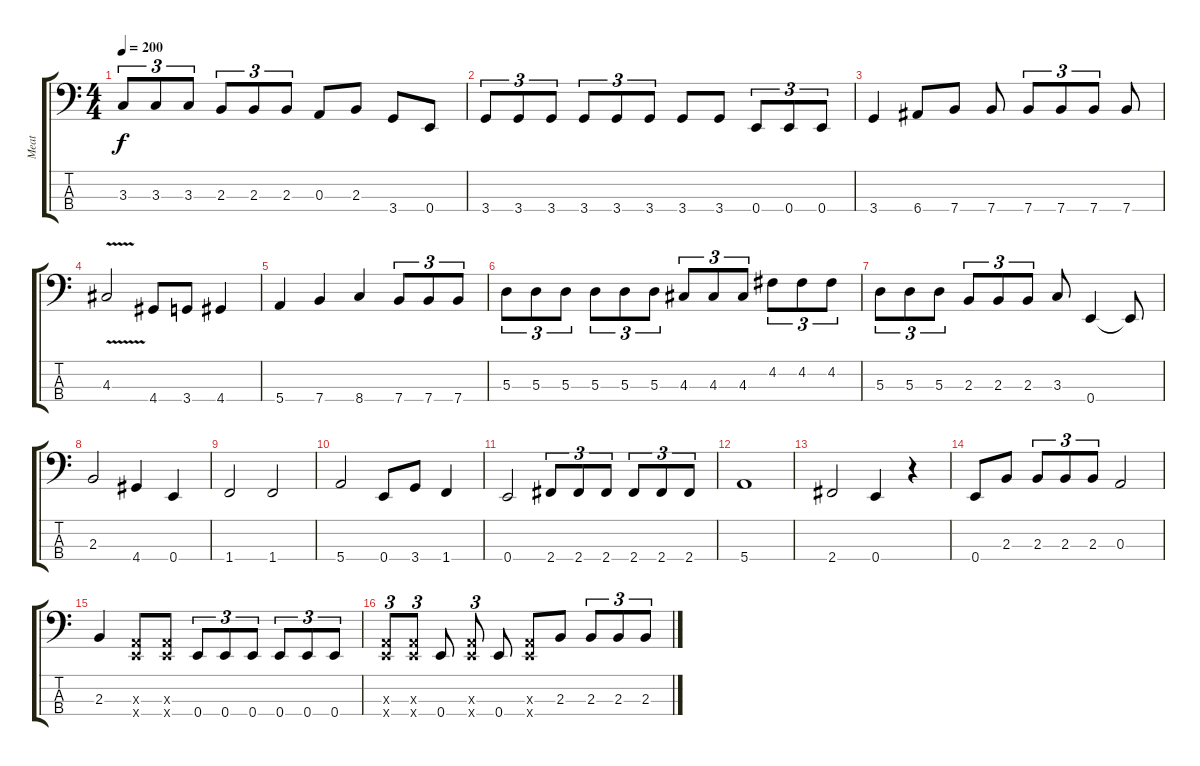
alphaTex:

\track ("Meat" "Meat") {instrument electricbasspick}
\staff {score tabs}
\tuning (G2 D2 A1 E1) {hide}
\ts (4 4)
\tempo 200
\clef f4
\ks c
3.3.8{tu (3 2) dy f} 3.3.8{tu (3 2)} 3.3.8{tu (3 2)} 2.3.8{tu (3 2)} 2.3.8{tu (3 2)} 2.3.8{tu (3 2)} 0.3.8 2.3.8 3.4.8 0.4.8 |
3.4.8{tu (3 2)} 3.4.8{tu (3 2)} 3.4.8{tu (3 2)} 3.4.8{tu (3 2)} 3.4.8{tu (3 2)} 3.4.8{tu (3 2)} 3.4.8 3.4.8 0.4.8{tu (3 2)} 0.4.8{tu (3 2)} 0.4.8{tu (3 2)} |
3.4.4 6.4.8 7.4.8 7.4.8 7.4.8{tu (3 2)} 7.4.8{tu (3 2)} 7.4.8{tu (3 2)} 7.4.8 |
4.3{v}.2 4.4.8 3.4.8 4.4.4 |
5.4.4 7.4.4 8.4.4 7.4.8{tu (3 2)} 7.4.8{tu (3 2)} 7.4.8{tu (3 2)} |
5.3.8{tu (3 2)} 5.3.8{tu (3 2)} 5.3.8{tu (3 2)} 5.3.8{tu (3 2)} 5.3.8{tu (3 2)} 5.3.8{tu (3 2)} 4.3.8{tu (3 2)} 4.3.8{tu (3 2)} 4.3.8{tu (3 2)} 4.2.8{tu (3 2)} 4.2.8{tu (3 2)} 4.2.8{tu (3 2)} |
5.3.8{tu (3 2)} 5.3.8{tu (3 2)} 5.3.8{tu (3 2)} 2.3.8{tu (3 2)} 2.3.8{tu (3 2)} 2.3.8{tu (3 2)} 3.3.8 0.4.4 0.4{t}.8 |
2.3.2 4.4.4 0.4.4 |
1.4.2 1.4.2 |
5.4.2 0.4.8 3.4.8 1.4.4 |
0.4.2 2.4.8{tu (3 2)} 2.4.8{tu (3 2)} 2.4.8{tu (3 2)} 2.4.8{tu (3 2)} 2.4.8{tu (3 2)} 2.4.8{tu (3 2)} |
5.4.1 |
2.4.2 0.4.4 r.4 |
0.4.8 2.3.8 2.3.8{tu (3 2)} 2.3.8{tu (3 2)} 2.3.8{tu (3 2)} 0.3.2 |
2.3.4 (0.3{x} 0.4{x}).8 (0.3{x} 0.4{x}).8 0.4.8{tu (3 2)} 0.4.8{tu (3 2)} 0.4.8{tu (3 2)} 0.4.8{tu (3 2)} 0.4.8{tu (3 2)} 0.4.8{tu (3 2)} |
(0.3{x} 0.4{x}).8{tu (3 2)} (0.3{x} 0.4{x}).8{tu (3 2)} 0.4.8 (0.3{x} 0.4{x}).8{tu (3 2)} 0.4.8 (0.3{x} 0.4{x}).8 2.3.8 2.3.8{tu (3 2)} 2.3.8{tu (3 2)} 2.3.8{tu (3 2)}
